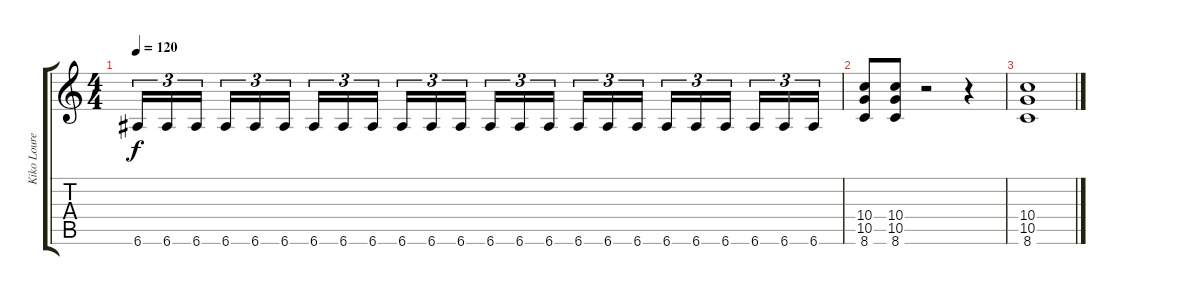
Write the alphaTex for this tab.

\track ("Kiko Loureiro " "Kiko Loure") {instrument distortionguitar}
\staff {score tabs}
\tuning (E4 B3 G3 D3 A2 E2) {hide}
\ts (4 4)
\tempo 120
\clef g2
\ks c
6.6.16{tu (3 2) dy f} 6.6.16{tu (3 2)} 6.6.16{tu (3 2)} 6.6.16{tu (3 2)} 6.6.16{tu (3 2)} 6.6.16{tu (3 2)} 6.6.16{tu (3 2)} 6.6.16{tu (3 2)} 6.6.16{tu (3 2)} 6.6.16{tu (3 2)} 6.6.16{tu (3 2)} 6.6.16{tu (3 2)} 6.6.16{tu (3 2)} 6.6.16{tu (3 2)} 6.6.16{tu (3 2)} 6.6.16{tu (3 2)} 6.6.16{tu (3 2)} 6.6.16{tu (3 2)} 6.6.16{tu (3 2)} 6.6.16{tu (3 2)} 6.6.16{tu (3 2)} 6.6.16{tu (3 2)} 6.6.16{tu (3 2)} 6.6.16{tu (3 2)} |
(10.4 10.5 8.6).8 (10.4 10.5 8.6).8 r.2 r.4 |
(10.4 10.5 8.6).1
